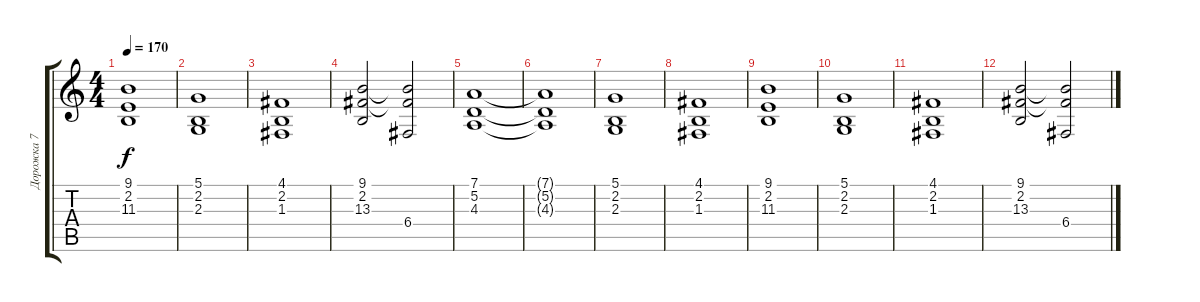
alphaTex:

\track ("Дорожка 7" "Дорожка 7") {instrument stringensemble1}
\staff {score tabs}
\tuning (D4 A3 F3 C3 G2 C2) {hide}
\ts (4 4)
\tempo 170
\clef g2
\ks c
(9.1 2.2 11.3).1{dy f} |
(5.1 2.2 2.3).1 |
(4.1 2.2 1.3).1 |
(9.1 2.2 13.3).2 (9.1{t} 13.3{t} 6.4).2 |
(7.1 5.2 4.3).1{volume 16} |
(7.1{t} 5.2{t} 4.3{t}).1 |
(5.1 2.2 2.3).1 |
(4.1 2.2 1.3).1 |
(9.1 2.2 11.3).1 |
(5.1 2.2 2.3).1 |
(4.1 2.2 1.3).1 |
(9.1 2.2 13.3).2 (9.1{t} 13.3{t} 6.4).2
